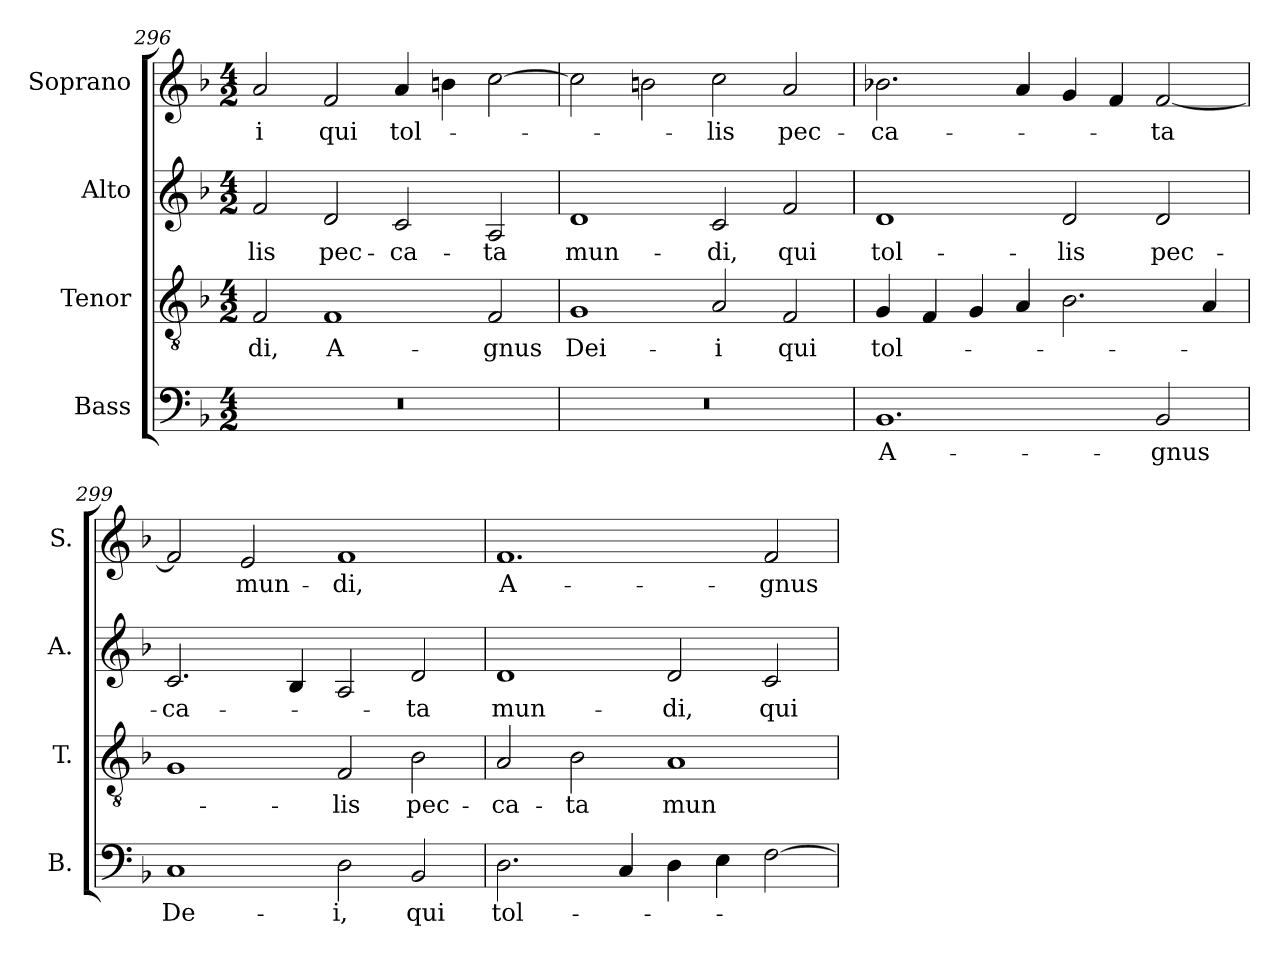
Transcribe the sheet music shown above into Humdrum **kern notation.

**kern	**text	**kern	**text	**kern	**text	**kern	**text
*part4	*part4	*part3	*part3	*part2	*part2	*part1	*part1
*staff4	*staff4	*staff3	*staff3	*staff2	*staff2	*staff1	*staff1
*I"Bass	*	*I"Tenor	*	*I"Alto	*	*I"Soprano	*
*I'B.	*	*I'T.	*	*I'A.	*	*I'S.	*
*clefF4	*	*clefGv2	*	*clefG2	*	*clefG2	*
*	*	*ITrd7c12	*	*	*	*	*
*k[b-]	*	*k[b-]	*	*k[b-]	*	*k[b-]	*
*F:	*	*F:	*	*F:	*	*F:	*
*M4/2	*	*M4/2	*	*M4/2	*	*M4/2	*
=296	=296	=296	=296	=296	=296	=296	=296
!LO:N:vis=1	!	!	!	!	!	!	!
!	!	!	!LO:LY:b:color=#000000	!	!	!	!
!	!	!	!	!	!LO:LY:b:color=#000000	!	!
!	!	!	!	!	!	!	!LO:LY:b:color=#000000
0r	.	2FFi/	-di,	2fi/	-lis	2ai/	-i
!	!	!	!LO:LY:b:color=#000000	!	!	!	!
!	!	!	!	!	!LO:LY:b:color=#000000	!	!
!	!	!	!	!	!	!	!LO:LY:b:color=#000000
.	.	1FFi	A-	2di/	pec-	2fi/	qui
!	!	!	!	!	!LO:LY:b:color=#000000	!	!
!	!	!	!	!	!	!	!LO:LY:b:color=#000000
.	.	.	.	2ci/	-ca-	4ai/	tol-
.	.	.	.	.	.	4bni\	.
!	!	!	!LO:LY:b:color=#000000	!	!	!	!
!	!	!	!	!	!LO:LY:b:color=#000000	!	!
.	.	2FFi/	-gnus	2Ai/	-ta	[2cci\	.
!!LO:LB:g=z
=297	=297	=297	=297	=297	=297	=297	=297
!LO:N:vis=1	!	!	!	!	!	!	!
!	!	!	!LO:LY:b:color=#000000	!	!	!	!
!	!	!	!	!	!LO:LY:b:color=#000000	!	!
0r	.	1GGi	Dei-	1di	mun-	2cci\]	.
.	.	.	.	.	.	2bni\	.
!	!	!	!LO:LY:b:color=#000000	!	!	!	!
!	!	!	!	!	!LO:LY:b:color=#000000	!	!
!	!	!	!	!	!	!	!LO:LY:b:color=#000000
.	.	2AAi/	-i	2ci/	-di,	2cci\	-lis
!	!	!	!LO:LY:b:color=#000000	!	!	!	!
!	!	!	!	!	!LO:LY:b:color=#000000	!	!
!	!	!	!	!	!	!	!LO:LY:b:color=#000000
.	.	2FFi/	qui	2fi/	qui	2ai/	pec-
=298	=298	=298	=298	=298	=298	=298	=298
!	!LO:LY:b:color=#000000	!	!	!	!	!	!
!	!	!	!LO:LY:b:color=#000000	!	!	!	!
!	!	!	!	!	!LO:LY:b:color=#000000	!	!
!	!	!	!	!	!	!	!LO:LY:b:color=#000000
1.BB-i	A-	4GGi/	tol-	1di	tol-	2.b-Xi\	-ca-
.	.	4FFi/	.	.	.	.	.
.	.	4GGi/	.	.	.	.	.
.	.	4AAi/	.	.	.	4ai/	.
!	!	!	!	!	!LO:LY:b:color=#000000	!	!
.	.	2.BB-i\	.	2di/	-lis	4gi/	.
.	.	.	.	.	.	4fi/	.
!	!LO:LY:b:color=#000000	!	!	!	!	!	!
!	!	!	!	!	!LO:LY:b:color=#000000	!	!
!	!	!	!	!	!	!	!LO:LY:b:color=#000000
2BB-i/	-gnus	.	.	2di/	pec-	[2fi/	-ta
.	.	4AAi/	.	.	.	.	.
=299	=299	=299	=299	=299	=299	=299	=299
!	!LO:LY:b:color=#000000	!	!	!	!	!	!
!	!	!	!	!	!LO:LY:b:color=#000000	!	!
1Ci	De-	1GGi	.	2.ci/	-ca-	2fi/]	.
!	!	!	!	!	!	!	!LO:LY:b:color=#000000
.	.	.	.	.	.	2ei/	mun-
.	.	.	.	4B-i/	.	.	.
!	!LO:LY:b:color=#000000	!	!	!	!	!	!
!	!	!	!LO:LY:b:color=#000000	!	!	!	!
!	!	!	!	!	!	!	!LO:LY:b:color=#000000
2Di\	-i,	2FFi/	-lis	2Ai/	.	1fi	-di,
!	!LO:LY:b:color=#000000	!	!	!	!	!	!
!	!	!	!LO:LY:b:color=#000000	!	!	!	!
!	!	!	!	!	!LO:LY:b:color=#000000	!	!
2BB-i/	qui	2BB-i\	pec-	2di/	-ta	.	.
=300	=300	=300	=300	=300	=300	=300	=300
!	!LO:LY:b:color=#000000	!	!	!	!	!	!
!	!	!	!LO:LY:b:color=#000000	!	!	!	!
!	!	!	!	!	!LO:LY:b:color=#000000	!	!
!	!	!	!	!	!	!	!LO:LY:b:color=#000000
2.Di\	tol-	2AAi/	-ca-	1di	mun-	1.fi	A-
!	!	!	!LO:LY:b:color=#000000	!	!	!	!
.	.	2BB-i\	-ta	.	.	.	.
4Ci/	.	.	.	.	.	.	.
!	!	!	!LO:LY:b:color=#000000	!	!	!	!
!	!	!	!	!	!LO:LY:b:color=#000000	!	!
4Di\	.	1AAi	mun-	2di/	-di,	.	.
4Ei\	.	.	.	.	.	.	.
!	!	!	!	!	!LO:LY:b:color=#000000	!	!
!	!	!	!	!	!	!	!LO:LY:b:color=#000000
[2Fi\	.	.	.	2ci/	qui	2fi/	-gnus
=	=	=	=	=	=	=	=
*-	*-	*-	*-	*-	*-	*-	*-
